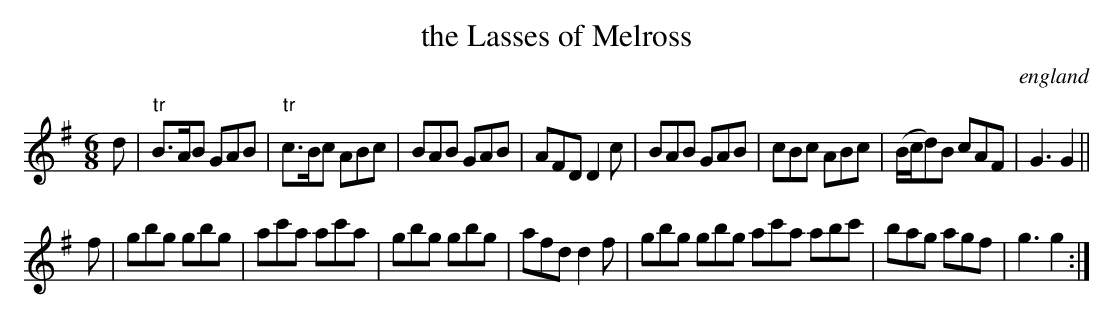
X:1
T:the Lasses of Melross
O:england
M:6/8
K:G
d|\
"tr"B>AB GAB| "tr"c>Bc ABc| BAB GAB| AFD D2c|\
BAB GAB| cBc ABc| (B/c/d)B cAF| G3 G2||
f|\
gbg gbg| ac'a ac'a| gbg gbg| afd d2f|\
gbg gbg ac'a abc'| bag agf| g3 g2:|
